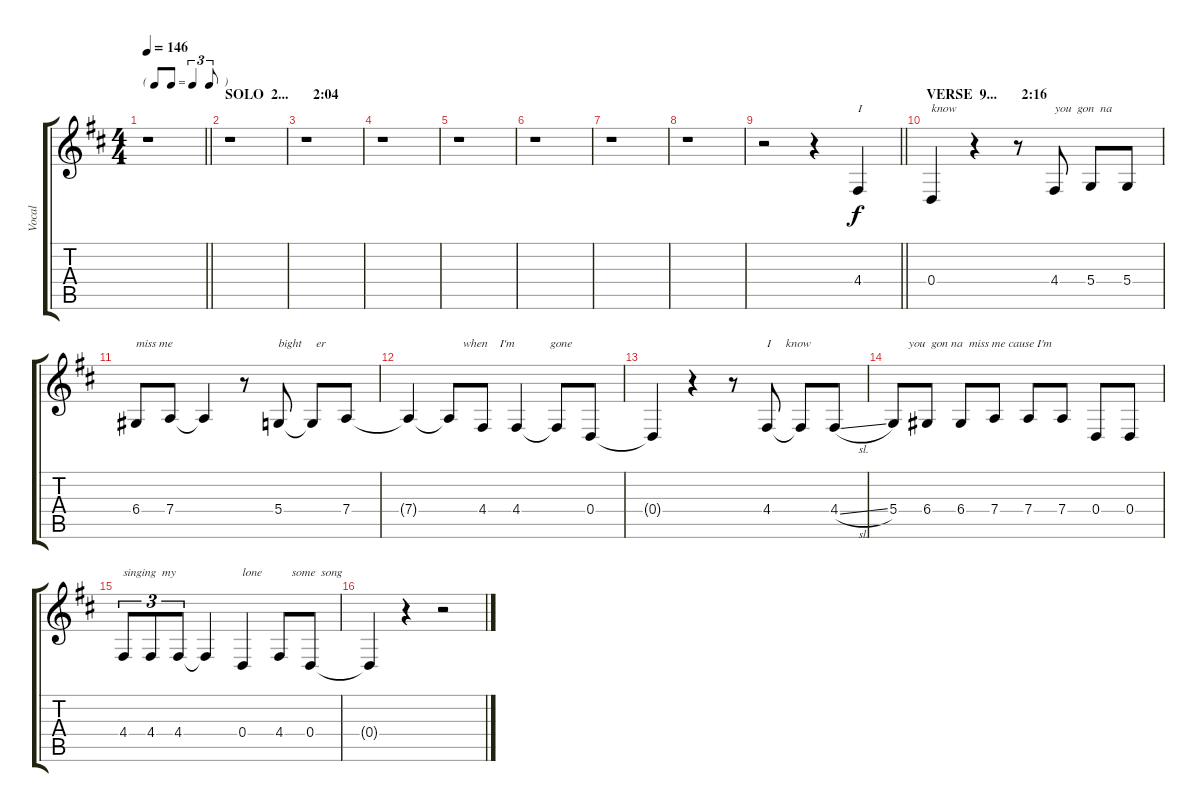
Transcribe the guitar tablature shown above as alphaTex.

\track ("Vocal" "Vocal") {instrument sopranosax}
\staff {score tabs}
\tuning (E4 B3 G3 D3 A2 E2) {hide}
\ts (4 4)
\tf triplet8th
\tempo 146
\clef g2
\barLineRight lightlight
\ks d
r.1{dy f} |
\section ("" "SOLO  2...       2:04")
r.1 |
r.1 |
r.1 |
r.1 |
r.1 |
r.1 |
r.1 |
\barLineRight lightlight
r.2 r.4 4.4.4{txt "I"} |
\section ("" "VERSE  9...       2:16")
0.4.4{txt "know"} r.4 r.8 4.4.8{txt "you  gon  na"} 5.4.8 5.4.8 |
6.4.8{txt "miss me"} 7.4.8 7.4{t}.4 r.8 5.4.8{txt "bight     er"} 5.4{t}.8 7.4.8 |
7.4{t}.4{txt "                  when    I'm            gone"} 7.4{t}.8 4.4.8 4.4.4 4.4{t}.8 0.4.8 |
0.4{t}.4 r.4 r.8 4.4.8{txt "I     know"} 4.4{t}.8 4.4{sl}.8 |
5.4.8{txt "     you  gon na  miss me cause I'm "} 6.4.8 6.4.8 7.4.8 7.4.8 7.4.8 0.4.8 0.4.8 |
4.4.8{tu (3 2) txt "singing  my "} 4.4.8{tu (3 2)} 4.4.8{tu (3 2)} 4.4{t}.4 0.4.4{txt "lone          some  song"} 4.4.8 0.4.8 |
0.4{t}.4 r.4 r.2
